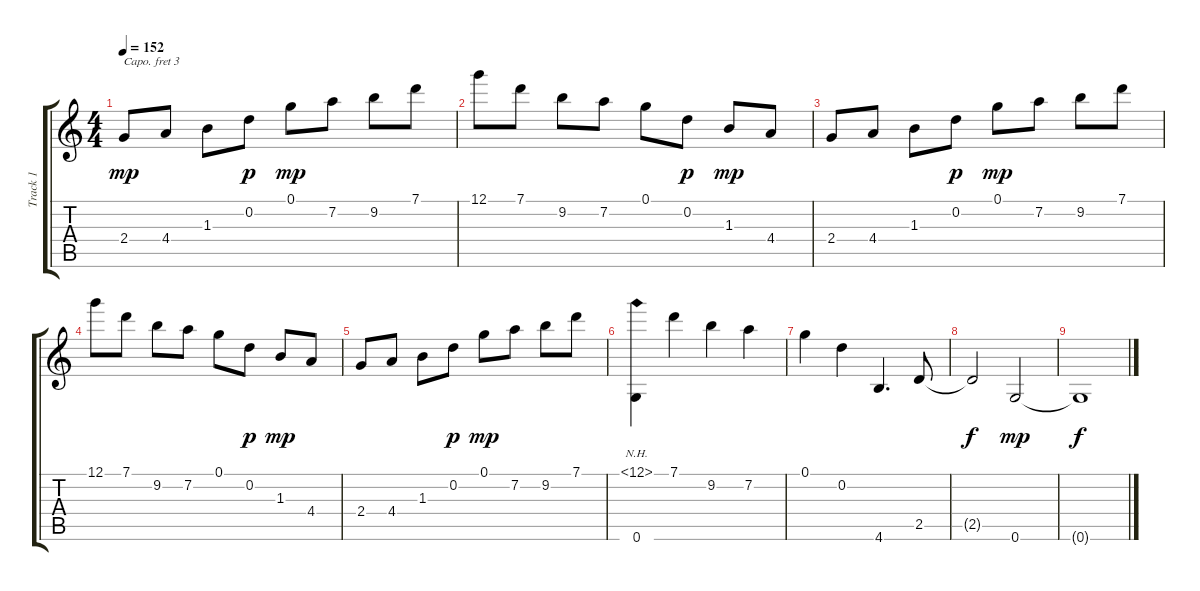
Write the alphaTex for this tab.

\track ("Track 1" "Track 1") {instrument acousticguitarsteel}
\staff {score tabs}
\capo 3
\tuning (E4 B3 G3 D3 A2 E2) {hide}
\ts (4 4)
\tempo 152
\clef g2
\ks c
2.4.8{dy mp} 4.4.8 1.3.8 0.2.8{dy p} 0.1.8{dy mp} 7.2.8 9.2.8 7.1.8 |
12.1.8 7.1.8 9.2.8 7.2.8 0.1.8 0.2.8{dy p} 1.3.8{dy mp} 4.4.8 |
2.4.8 4.4.8 1.3.8 0.2.8{dy p} 0.1.8{dy mp} 7.2.8 9.2.8 7.1.8 |
12.1.8 7.1.8 9.2.8 7.2.8 0.1.8 0.2.8{dy p} 1.3.8{dy mp} 4.4.8 |
2.4.8 4.4.8 1.3.8 0.2.8{dy p} 0.1.8{dy mp} 7.2.8 9.2.8 7.1.8 |
(12.1{nh} 0.6).4 7.1.4 9.2.4 7.2.4 |
0.1.4 0.2.4 4.6.4{d} 2.5.8 |
2.5{t}.2{dy f} 0.6.2{dy mp} |
0.6{t}.1{dy f}
